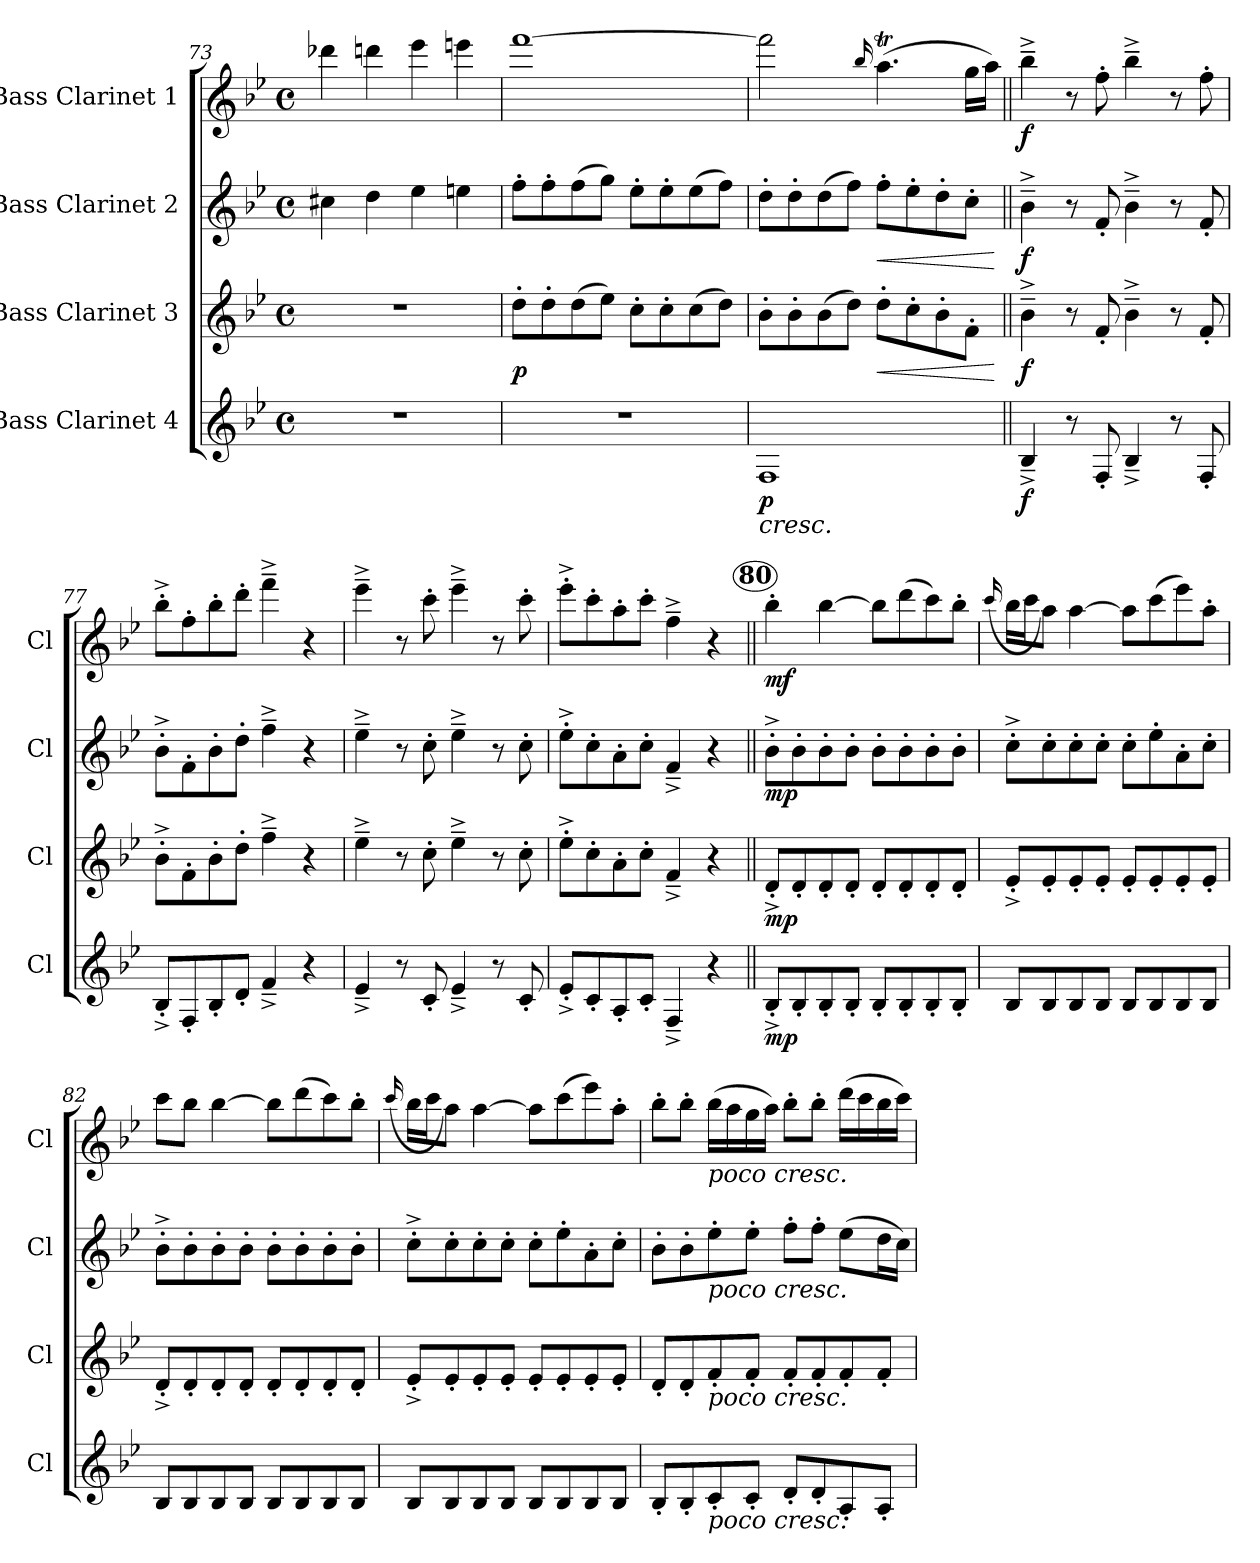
**kern	**dynam	**kern	**dynam	**kern	**dynam	**kern	**dynam
*part4	*part4	*part3	*part3	*part2	*part2	*part1	*part1
*staff4	*staff4	*staff3	*staff3	*staff2	*staff2	*staff1	*staff1
*I"Bass Clarinet 4	*	*I"Bass Clarinet 3	*	*I"Bass Clarinet 2	*	*I"Bass Clarinet 1	*
*I'Cl	*	*I'Cl	*	*I'Cl	*	*I'Cl	*
*clefG2	*	*clefG2	*	*clefG2	*	*clefG2	*
*ITrd8c14	*	*ITrd8c14	*	*ITrd8c14	*	*ITrd8c14	*
*k[b-e-]	*	*k[b-e-]	*	*k[b-e-]	*	*k[b-e-]	*
*B-:	*	*B-:	*	*B-:	*	*B-:	*
*M4/4	*	*M4/4	*	*M4/4	*	*M4/4	*
*met(c)	*	*met(c)	*	*met(c)	*	*met(c)	*
=73	=73	=73	=73	=73	=73	=73	=73
1r	.	1r	.	4c#X\	.	4dd-X\	.
.	.	.	.	4d\	.	4ddn\	.
.	.	.	.	4e-\	.	4ee-\	.
.	.	.	.	4en\	.	4een\	.
!!LO:LB:g=z
=74	=74	=74	=74	=74	=74	=74	=74
!	!	!	!LO:DY:b	!	!	!	!
1r	.	8d'>\L	p	8f'>\L	.	[1ff	.
.	.	8d'>\	.	8f'>\	.	.	.
.	.	(>8d\	.	(>8f\	.	.	.
.	.	8e-\J)	.	8g\J)	.	.	.
.	.	8c'>\L	.	8e-i'>\L	.	.	.
.	.	8c'>\	.	8e-'>\	.	.	.
.	.	(>8c\	.	(>8e-\	.	.	.
.	.	8d\J)	.	8f\J)	.	.	.
=75	=75	=75	=75	=75	=75	=75	=75
!	!LO:HP:b	!	!	!	!	!	!
!	!LO:DY:n=1:b	!	!	!	!	!	!
1FF	< p	8B-'>\L	.	8d'>\L	.	2ff\]	.
.	.	8B-'>\	.	8d'>\	.	.	.
.	.	(>8B-\	.	(>8d\	.	.	.
.	.	8d\J)	.	8f\J)	.	.	.
.	.	.	.	.	.	16qqb-/	.
!	!	!	!LO:HP:b	!	!LO:HP:b	!	!
.	.	8d'>\L	<	8f'>\L	<	(>4.at\	.
.	.	8c'>\	.	8e-'>\	.	.	.
.	.	8B-'>\	.	8d'>\	.	.	.
.	.	8F'>\J	.	8c'>\J	.	16gTTT\LL	.
.	.	.	.	.	.	16a\JJ)	.
.	.	.	[	.	[	.	.
=76||	=76||	=76||	=76||	=76||	=76||	=76||	=76||
!	!LO:DY:b	!	!LO:DY:b	!	!LO:DY:b	!	!LO:DY:b
4BB-^<~</	f	4B-^>~>\	f	4B-^>~>\	f	4b-^>~>\	f
8r	[	8r	.	8r	.	8r	.
8FF'</	.	8F'</	.	8F'</	.	8f'>\	.
4BB-^<~</	.	4B-^>~>\	.	4B-^>~>\	.	4b-^>~>\	.
8r	.	8r	.	8r	.	8r	.
8FF'</	.	8F'</	.	8F'</	.	8f'>\	.
=77	=77	=77	=77	=77	=77	=77	=77
8BB-^<'</L	.	8B-^>'>\L	.	8B-^>'>\L	.	8b-^>'>\L	.
8FF'</	.	8F'>\	.	8F'>\	.	8f'>\	.
8BB-'</	.	8B-'>\	.	8B-'>\	.	8b-'>\	.
8D'</J	.	8d'>\J	.	8d'>\J	.	8dd'>\J	.
4F^<~</	.	4f^>~>\	.	4f^>~>\	.	4ff^>~>\	.
4r	.	4r	.	4r	.	4r	.
=78	=78	=78	=78	=78	=78	=78	=78
4E-^<~</	.	4e-^>~>\	.	4e-^>~>\	.	4ee-^>~>\	.
8r	.	8r	.	8r	.	8r	.
8C'</	.	8c'>\	.	8c'>\	.	8cc'>\	.
4E-^<~</	.	4e-^>~>\	.	4e-^>~>\	.	4ee-^>~>\	.
8r	.	8r	.	8r	.	8r	.
8C'</	.	8c'>\	.	8c'>\	.	8cc'>\	.
=79	=79	=79	=79	=79	=79	=79	=79
8E-^<'</L	.	8e-^>'>\L	.	8e-^>'>\L	.	8ee-^>'>\L	.
8C'</	.	8c'>\	.	8c'>\	.	8cc'>\	.
8AA'</	.	8A'>\	.	8A'>\	.	8a'>\	.
8C'</J	.	8c'>\J	.	8c'>\J	.	8cc'>\J	.
4FF^<~</	.	4F^<~</	.	4F^<~</	.	4f^>~>\	.
4r	.	4r	.	4r	.	4r	.
!!LO:PB:g=z
!!LO:REH:place=s1:a:B:enc=circle:fs=11.4:t=80
=80||	=80||	=80||	=80||	=80||	=80||	=80||	=80||
!	!LO:DY:b	!	!LO:DY:b	!	!LO:DY:b	!	!LO:DY:b
8BB-^<'</L	mp	8D^<'</L	mp	8B-^>'>\L	mp	4b-'>\	mf
8BB-'</	.	8D'</	.	8B-'>\	.	.	.
8BB-'</	.	8D'</	.	8B-'>\	.	[4b-\	.
8BB-'</J	.	8D'</J	.	8B-'>\J	.	.	.
8BB-'</L	.	8D'</L	.	8B-'>\L	.	8b-\L]	.
8BB-'</	.	8D'</	.	8B-'>\	.	(>8dd\	.
8BB-'</	.	8D'</	.	8B-'>\	.	8cc\)	.
8BB-'</J	.	8D'</J	.	8B-'>\J	.	8b-'>\J	.
=81	=81	=81	=81	=81	=81	=81	=81
.	.	.	.	.	.	(16qqcc/	.
8BB-/L	.	8E-^<'</L	.	8c^>'>\L	.	16b-\LL	.
.	.	.	.	.	.	16cc\J	.
8BB-/	.	8E-'</	.	8c'>\	.	8a\J)	.
8BB-/	.	8E-'</	.	8c'>\	.	[4a\	.
8BB-/J	.	8E-'</J	.	8c'>\J	.	.	.
8BB-/L	.	8E-'</L	.	8c'>\L	.	8a\L]	.
8BB-/	.	8E-'</	.	8e-'>\	.	(>8cc\	.
8BB-/	.	8E-'</	.	8A'>\	.	8ee-\)	.
8BB-/J	.	8E-'</J	.	8c'>\J	.	8a'>\J	.
=82	=82	=82	=82	=82	=82	=82	=82
8BB-/L	.	8D^<'</L	.	8B-^>'>\L	.	8cc\L	.
8BB-/	.	8D'</	.	8B-'>\	.	8b-\J	.
8BB-/	.	8D'</	.	8B-'>\	.	[4b-\	.
8BB-/J	.	8D'</J	.	8B-'>\J	.	.	.
8BB-/L	.	8D'</L	.	8B-'>\L	.	8b-\L]	.
8BB-/	.	8D'</	.	8B-'>\	.	(>8dd\	.
8BB-/	.	8D'</	.	8B-'>\	.	8cc\)	.
8BB-/J	.	8D'</J	.	8B-'>\J	.	8b-'>\J	.
=83	=83	=83	=83	=83	=83	=83	=83
.	.	.	.	.	.	(16qqcc/	.
8BB-/L	.	8E-^<'</L	.	8c^>'>\L	.	16b-\LL	.
.	.	.	.	.	.	16cc\J	.
8BB-/	.	8E-'</	.	8c'>\	.	8a\J)	.
8BB-/	.	8E-'</	.	8c'>\	.	[4a\	.
8BB-/J	.	8E-'</J	.	8c'>\J	.	.	.
8BB-/L	.	8E-'</L	.	8c'>\L	.	8a\L]	.
8BB-/	.	8E-'</	.	8e-'>\	.	(>8cc\	.
8BB-/	.	8E-'</	.	8A'>\	.	8ee-\)	.
8BB-/J	.	8E-'</J	.	8c'>\J	.	8a'>\J	.
=84	=84	=84	=84	=84	=84	=84	=84
8BB-'</L	.	8D'</L	.	8B-'>\L	.	8b-'>\L	.
8BB-'</	.	8D'</	.	8B-'>\	.	8b-'>\J	.
!	!	!	!	!	!	!LO:TX:b:i:t=poco cresc.	!
!	!	!	!	!LO:TX:b:i:t=poco cresc.	!	!	!
!	!	!LO:TX:b:i:t=poco cresc.	!	!	!	!	!
!LO:TX:b:i:t=poco cresc.	!	!	!	!	!	!	!
8C'</	.	8F'</	.	8e-'>\	.	(>16b-\LL	.
.	.	.	.	.	.	16a\	.
8C'</J	.	8F'</J	.	8e-'>\J	.	16g\	.
.	.	.	.	.	.	16a\JJ)	.
8D'</L	.	8F'</L	.	8f'>\L	.	8b-'>\L	.
8D'</	.	8F'</	.	8f'>\J	.	8b-'>\J	.
8AA'</	.	8F'</	.	(>8e-\L	.	(>16dd\LL	.
.	.	.	.	.	.	16cc\	.
8AA'</J	.	8F'</J	.	16d\L	.	16b-\	.
.	.	.	.	16c\JJ)	.	16cc\JJ)	.
=	=	=	=	=	=	=	=
*-	*-	*-	*-	*-	*-	*-	*-
